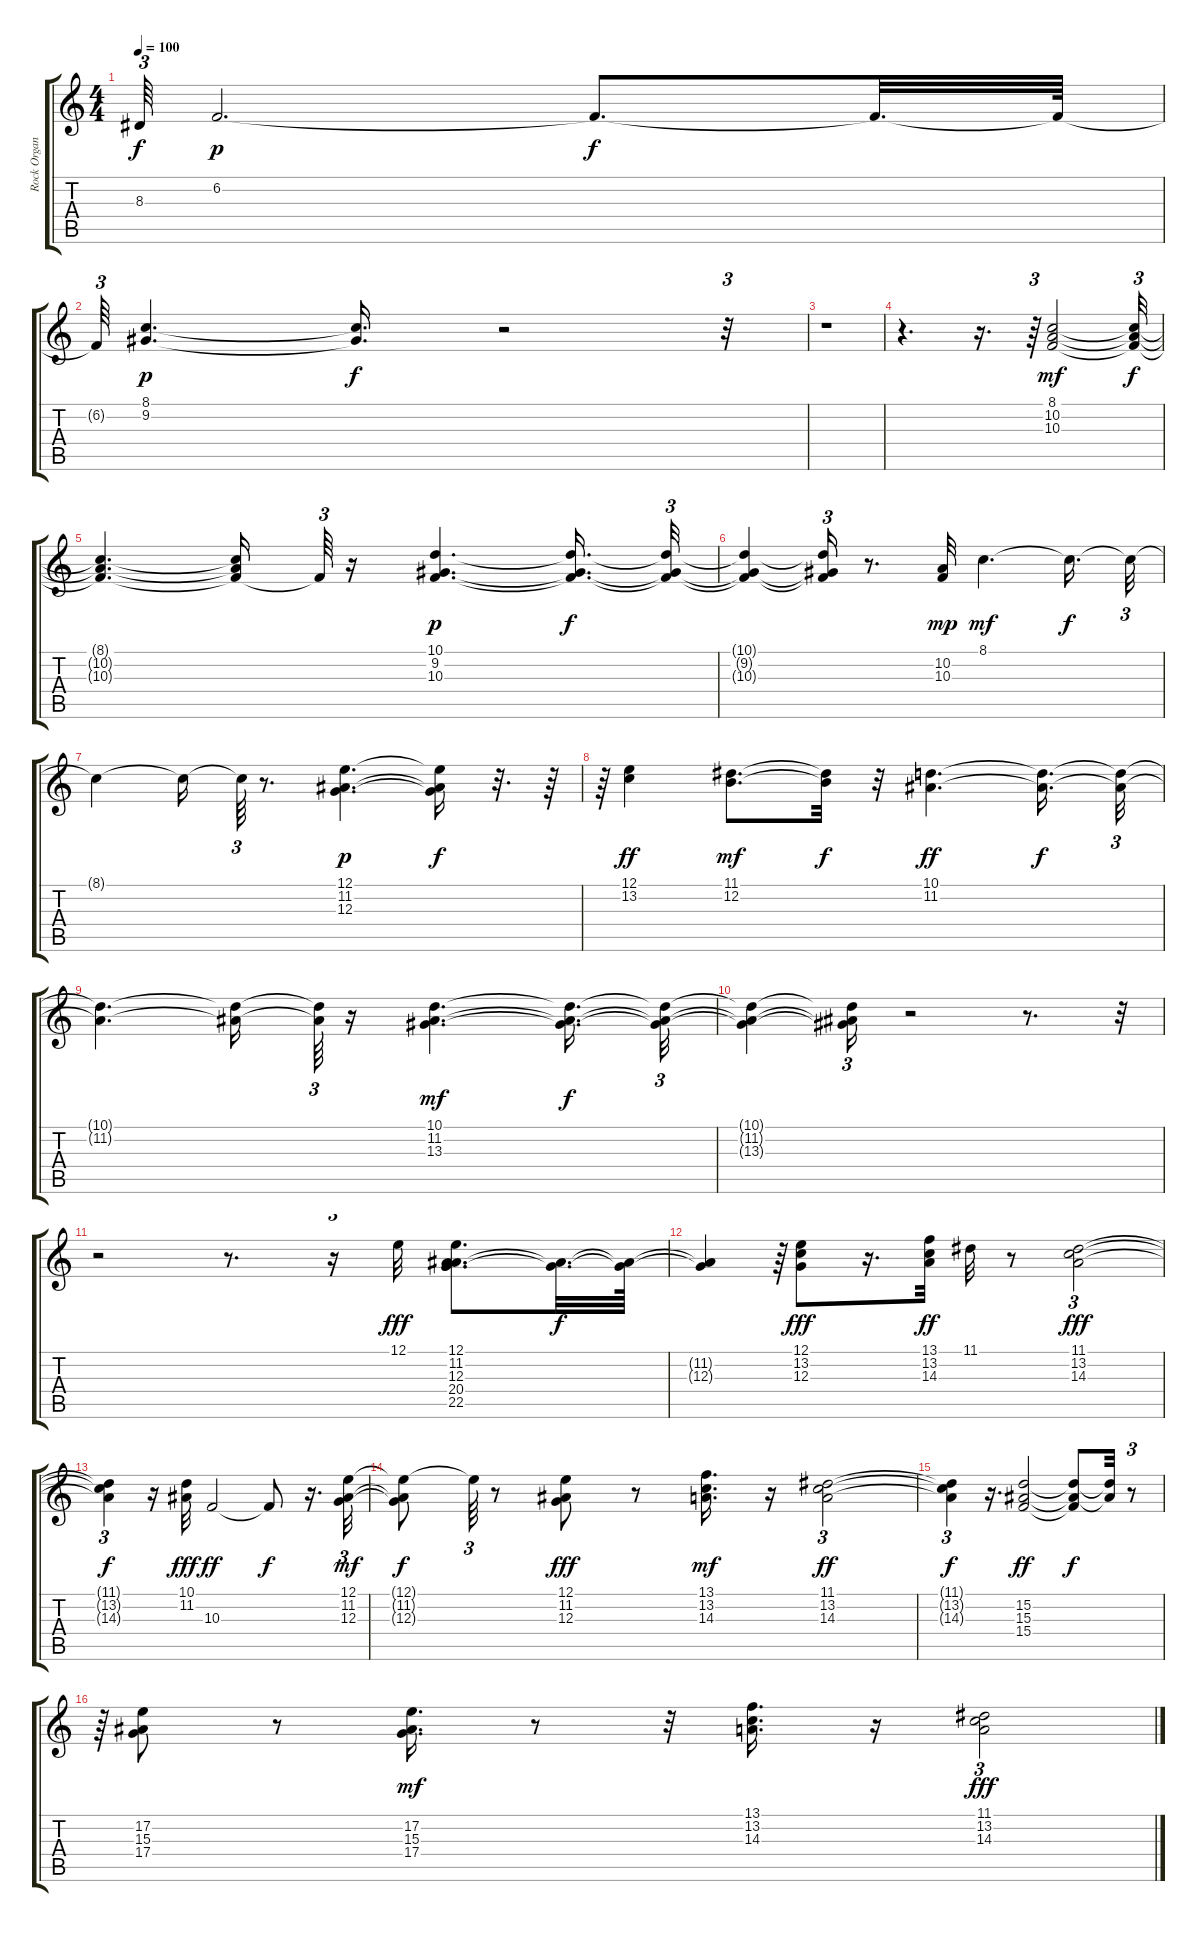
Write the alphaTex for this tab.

\track ("Rock Organ" "Rock Organ") {instrument rockorgan}
\staff {score tabs}
\tuning (E4 B3 G3 D3 A2 E2) {hide}
\ts (4 4)
\tempo 100
\clef g2
\ks c
8.3{t}.64{tu (3 2) dy f} 6.2.2{d dy p} 6.2{t}.8{d dy f} 6.2{t}.32{d} 6.2{t}.64 |
6.2{t}.64{tu (3 2)} (8.1 9.2).4{d dy p} (8.1{t} 9.2{t}).16{d dy f} r.2 r.32{tu (3 2)} |
r.1 |
r.4{d} r.16{d} r.64{tu (3 2)} (8.1 10.2 10.3).2{dy mf} (8.1{t} 10.2{t} 10.3{t}).32{tu (3 2) dy f} |
(8.1{t} 10.2{t} 10.3{t}).4{d} (8.1{t} 10.2{t} 10.3{t}).16 10.3{t}.64{tu (3 2)} r.16 (10.1 9.2 10.3).4{d dy p} (10.1{t} 9.2{t} 10.3{t}).16{d dy f} (10.1{t} 9.2{t} 10.3{t}).32{tu (3 2)} |
(10.1{t} 9.2{t} 10.3{t}).4 (10.1{t} 9.2{t} 10.3{t}).16{tu (3 2)} r.8{d} (10.2 10.3).32{dy mp} 8.1.4{d dy mf} 8.1{t}.16{d dy f} 8.1{t}.32{tu (3 2)} |
8.1{t}.4 8.1{t}.16 8.1{t}.64{tu (3 2)} r.8{d} (12.1 11.2 12.3).4{d dy p} (12.1{t} 11.2{t} 12.3{t}).16{dy f} r.32{d} r.64 |
r.64{tu (3 2)} (12.1 13.2).4{dy ff} (11.1 12.2).8{d dy mf} (11.1{t} 12.2{t}).32{dy f} r.32 (10.1 11.2).4{d dy ff} (10.1{t} 11.2{t}).16{d dy f} (10.1{t} 11.2{t}).32{tu (3 2)} |
(10.1{t} 11.2{t}).4{d} (10.1{t} 11.2{t}).16 (10.1{t} 11.2{t}).64{tu (3 2)} r.16 (10.1 11.2 13.3).4{d dy mf} (10.1{t} 11.2{t} 13.3{t}).16{d dy f} (10.1{t} 11.2{t} 13.3{t}).32{tu (3 2)} |
(10.1{t} 11.2{t} 13.3{t}).4 (10.1{t} 11.2{t} 13.3{t}).16{tu (3 2)} r.2 r.8{d} r.32{tu (3 2)} |
r.2 r.8{d} r.16{tu (3 2)} 12.1.32{dy fff} (12.1 11.2 12.3 20.4 22.5).8{d} (11.2{t} 12.3{t}).32{d dy f} (11.2{t} 12.3{t}).64 |
(11.2{t} 12.3{t}).4 r.64{tu (3 2)} (12.1 13.2 12.3).8{dy fff} r.16{d} (13.1 13.2 14.3).32{dy ff} 11.1.32 r.8 (11.1 13.2 14.3).2{tu (3 2) dy fff} |
(11.1{t} 13.2{t} 14.3{t}).4{tu (3 2) dy f} r.16 (10.1 11.2).32{dy fff} 10.3.2{dy ff} 10.3{t}.8{dy f} r.16{d} (12.1 11.2 12.3).32{tu (3 2) dy mf} |
(12.1{t} 11.2{t} 12.3{t}).8{dy f} 12.1{t}.64{tu (3 2)} r.8 (12.1 11.2 12.3).8{dy fff} r.8 (13.1 13.2 14.3).16{d dy mf} r.16 (11.1 13.2 14.3).2{tu (3 2) dy ff} |
(11.1{t} 13.2{t} 14.3{t}).4{tu (3 2) dy f} r.16{d} (15.2 15.3 15.4).2{dy ff} (15.2{t} 15.3{t} 15.4{t}).8{dy f} (15.2{t} 15.3{t}).32 r.8{tu (3 2)} |
r.64{tu (3 2)} (17.2 15.3 17.4).8 r.8 (17.2 15.3 17.4).16{d dy mf} r.8 r.32 (13.1 13.2 14.3).16{d} r.16 (11.1 13.2 14.3).2{tu (3 2) dy fff}
